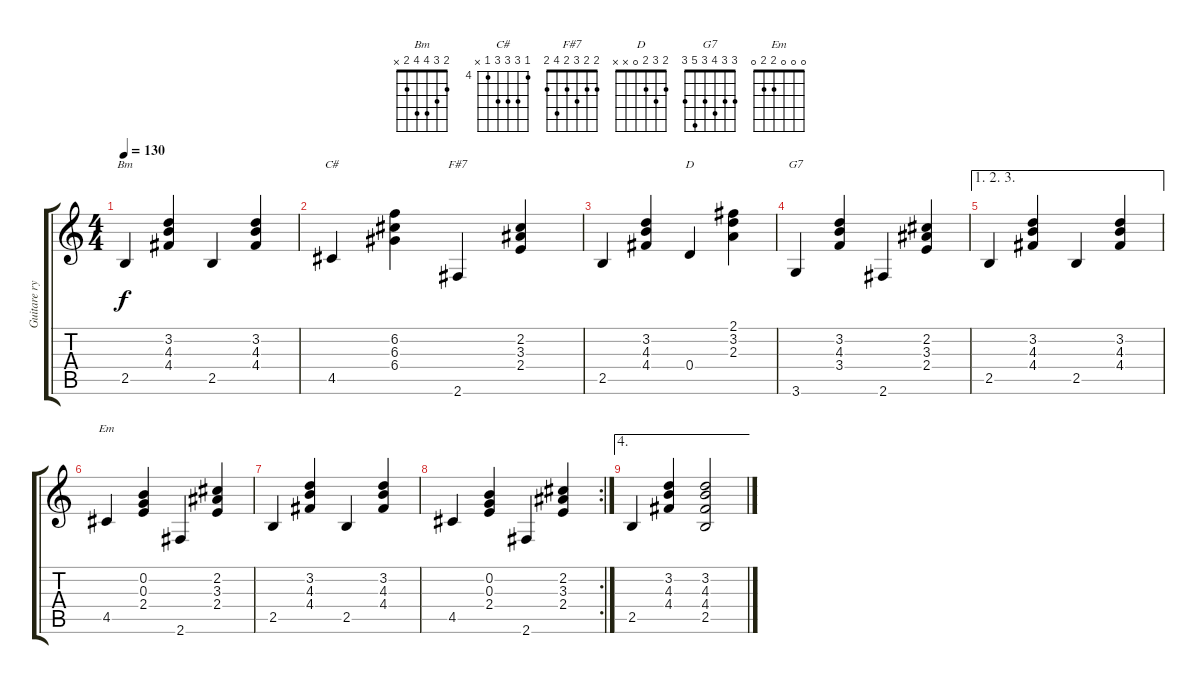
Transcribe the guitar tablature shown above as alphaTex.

\track ("Guitare rythmique" "Guitare ry") {instrument acousticguitarnylon}
\staff {score tabs}
\tuning (E4 B3 G3 D3 A2 E2) {hide}
\chord ("Bm" 2 3 4 4 2 x)
\chord ("C#" 4 6 6 6 4 x) {firstfret 4}
\chord ("F#7" 2 2 3 2 4 2)
\chord ("D" 2 3 2 0 x x)
\chord ("G7" 3 3 4 3 5 3)
\chord ("Em" 0 0 0 2 2 0)
\ts (4 4)
\tempo 130
\clef g2
\ks c
2.5.4{ch "Bm" dy f} (3.2 4.3 4.4).4 2.5.4 (3.2 4.3 4.4).4 |
4.5.4{ch "C#"} (6.2 6.3 6.4).4 2.6.4{ch "F#7"} (2.2 3.3 2.4).4 |
2.5.4 (3.2 4.3 4.4).4 0.4.4{ch "D"} (2.1 3.2 2.3).4 |
3.6.4{ch "G7"} (3.2 4.3 3.4).4 2.6.4 (2.2 3.3 2.4).4 |
\ae (1 2 3)
2.5.4 (3.2 4.3 4.4).4 2.5.4 (3.2 4.3 4.4).4 |
4.5.4{ch "Em"} (0.2 0.3 2.4).4 2.6.4 (2.2 3.3 2.4).4 |
2.5.4 (3.2 4.3 4.4).4 2.5.4 (3.2 4.3 4.4).4 |
\rc 2
4.5.4 (0.2 0.3 2.4).4 2.6.4 (2.2 3.3 2.4).4 |
\ae 4
2.5.4 (3.2 4.3 4.4).4 (3.2 4.3 4.4 2.5).2
